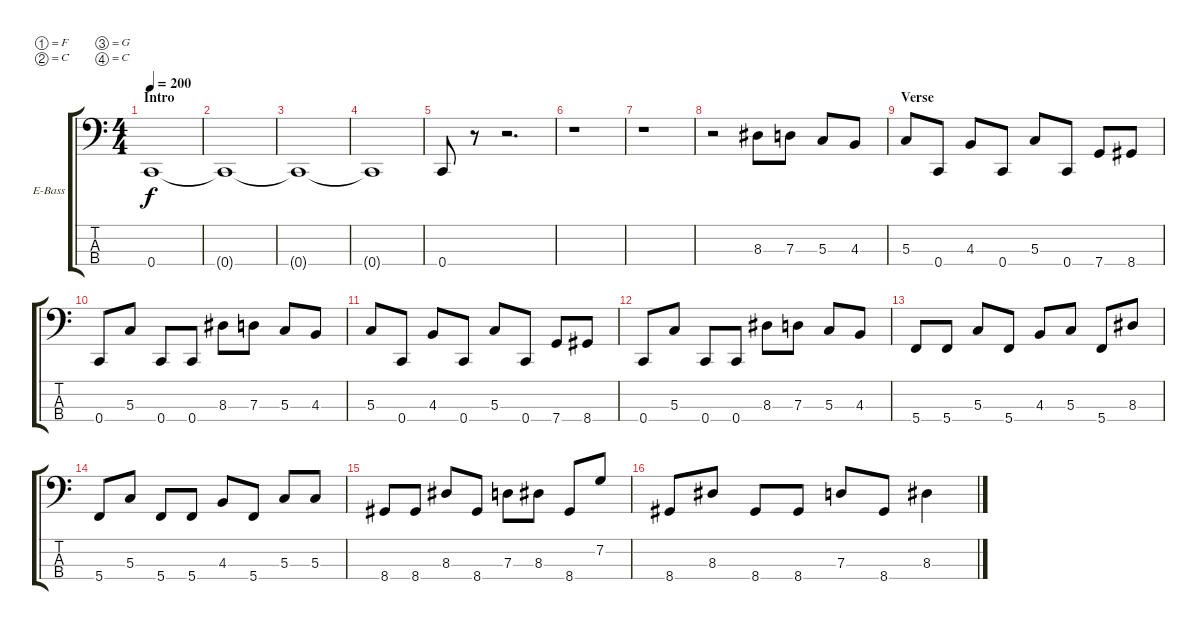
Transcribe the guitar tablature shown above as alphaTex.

\defaultSystemsLayout 4
\bracketExtendMode groupsimilarinstruments
\firstSystemTrackNameOrientation horizontal
\otherSystemsTrackNameOrientation horizontal
\track ("Electric Bass" "E-Bass") {instrument electricbassfinger}
\staff {score tabs}
\tuning (F2 C2 G1 C1)
\ts (4 4)
\section ("" "Intro")
\tempo 200
\clef f4
\ks c
0.4.1{dy f instrument electricbassfinger} |
0.4{t}.1 |
0.4{t}.1 |
0.4{t}.1 |
0.4.8 r.8 r.2{d} |
r.1 |
r.1 |
r.2 8.3.8 7.3.8 5.3.8 4.3.8 |
\section ("" "Verse")
5.3.8 0.4.8 4.3.8 0.4.8 5.3.8 0.4.8 7.4.8 8.4.8 |
0.4.8 5.3.8 0.4.8 0.4.8 8.3.8 7.3.8 5.3.8 4.3.8 |
5.3.8 0.4.8 4.3.8 0.4.8 5.3.8 0.4.8 7.4.8 8.4.8 |
0.4.8 5.3.8 0.4.8 0.4.8 8.3.8 7.3.8 5.3.8 4.3.8 |
5.4.8 5.4.8 5.3.8 5.4.8 4.3.8 5.3.8 5.4.8 8.3.8 |
5.4.8 5.3.8 5.4.8 5.4.8 4.3.8 5.4.8 5.3.8 5.3.8 |
8.4.8 8.4.8 8.3.8 8.4.8 7.3.8 8.3.8 8.4.8 7.2.8 |
8.4.8 8.3.8 8.4.8 8.4.8 7.3.8 8.4.8 8.3.4
